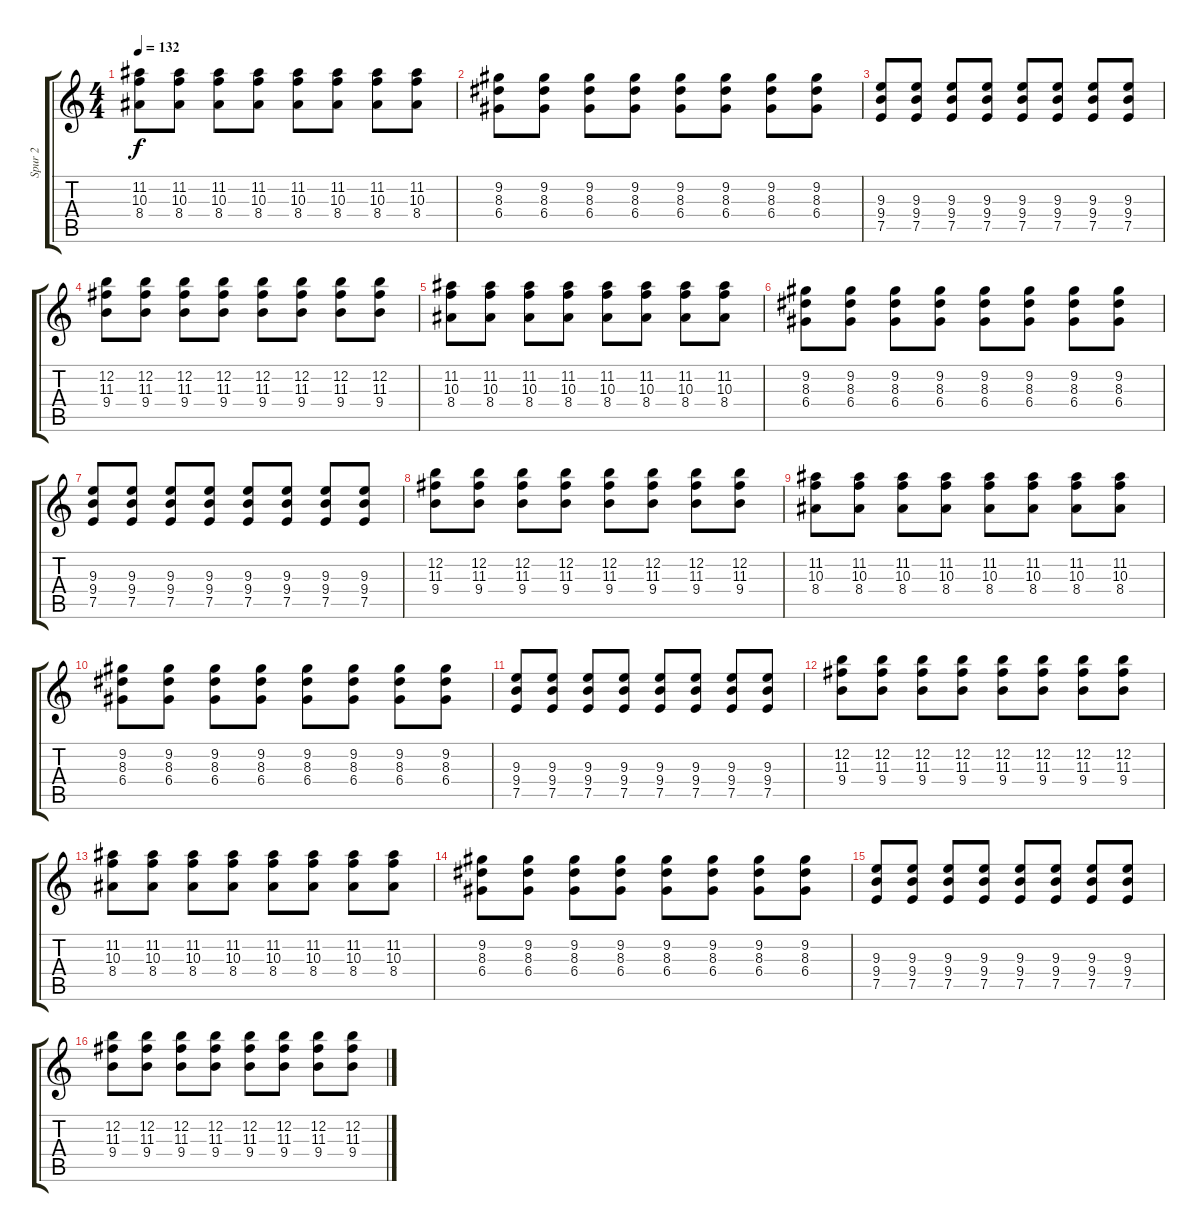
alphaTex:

\track ("Spur 2" "Spur 2") {instrument overdrivenguitar}
\staff {score tabs}
\tuning (E4 B3 G3 D3 A2 E2) {hide}
\ts (4 4)
\tempo 132
\clef g2
\ks c
(11.2 10.3 8.4).8{dy f} (11.2 10.3 8.4).8 (11.2 10.3 8.4).8 (11.2 10.3 8.4).8 (11.2 10.3 8.4).8 (11.2 10.3 8.4).8 (11.2 10.3 8.4).8 (11.2 10.3 8.4).8 |
(9.2 8.3 6.4).8 (9.2 8.3 6.4).8 (9.2 8.3 6.4).8 (9.2 8.3 6.4).8 (9.2 8.3 6.4).8 (9.2 8.3 6.4).8 (9.2 8.3 6.4).8 (9.2 8.3 6.4).8 |
(9.3 9.4 7.5).8 (9.3 9.4 7.5).8 (9.3 9.4 7.5).8 (9.3 9.4 7.5).8 (9.3 9.4 7.5).8 (9.3 9.4 7.5).8 (9.3 9.4 7.5).8 (9.3 9.4 7.5).8 |
(12.2 11.3 9.4).8 (12.2 11.3 9.4).8 (12.2 11.3 9.4).8 (12.2 11.3 9.4).8 (12.2 11.3 9.4).8 (12.2 11.3 9.4).8 (12.2 11.3 9.4).8 (12.2 11.3 9.4).8 |
(11.2 10.3 8.4).8 (11.2 10.3 8.4).8 (11.2 10.3 8.4).8 (11.2 10.3 8.4).8 (11.2 10.3 8.4).8 (11.2 10.3 8.4).8 (11.2 10.3 8.4).8 (11.2 10.3 8.4).8 |
(9.2 8.3 6.4).8 (9.2 8.3 6.4).8 (9.2 8.3 6.4).8 (9.2 8.3 6.4).8 (9.2 8.3 6.4).8 (9.2 8.3 6.4).8 (9.2 8.3 6.4).8 (9.2 8.3 6.4).8 |
(9.3 9.4 7.5).8 (9.3 9.4 7.5).8 (9.3 9.4 7.5).8 (9.3 9.4 7.5).8 (9.3 9.4 7.5).8 (9.3 9.4 7.5).8 (9.3 9.4 7.5).8 (9.3 9.4 7.5).8 |
(12.2 11.3 9.4).8 (12.2 11.3 9.4).8 (12.2 11.3 9.4).8 (12.2 11.3 9.4).8 (12.2 11.3 9.4).8 (12.2 11.3 9.4).8 (12.2 11.3 9.4).8 (12.2 11.3 9.4).8 |
(11.2 10.3 8.4).8 (11.2 10.3 8.4).8 (11.2 10.3 8.4).8 (11.2 10.3 8.4).8 (11.2 10.3 8.4).8 (11.2 10.3 8.4).8 (11.2 10.3 8.4).8 (11.2 10.3 8.4).8 |
(9.2 8.3 6.4).8 (9.2 8.3 6.4).8 (9.2 8.3 6.4).8 (9.2 8.3 6.4).8 (9.2 8.3 6.4).8 (9.2 8.3 6.4).8 (9.2 8.3 6.4).8 (9.2 8.3 6.4).8 |
(9.3 9.4 7.5).8 (9.3 9.4 7.5).8 (9.3 9.4 7.5).8 (9.3 9.4 7.5).8 (9.3 9.4 7.5).8 (9.3 9.4 7.5).8 (9.3 9.4 7.5).8 (9.3 9.4 7.5).8 |
(12.2 11.3 9.4).8 (12.2 11.3 9.4).8 (12.2 11.3 9.4).8 (12.2 11.3 9.4).8 (12.2 11.3 9.4).8 (12.2 11.3 9.4).8 (12.2 11.3 9.4).8 (12.2 11.3 9.4).8 |
(11.2 10.3 8.4).8 (11.2 10.3 8.4).8 (11.2 10.3 8.4).8 (11.2 10.3 8.4).8 (11.2 10.3 8.4).8 (11.2 10.3 8.4).8 (11.2 10.3 8.4).8 (11.2 10.3 8.4).8 |
(9.2 8.3 6.4).8 (9.2 8.3 6.4).8 (9.2 8.3 6.4).8 (9.2 8.3 6.4).8 (9.2 8.3 6.4).8 (9.2 8.3 6.4).8 (9.2 8.3 6.4).8 (9.2 8.3 6.4).8 |
(9.3 9.4 7.5).8 (9.3 9.4 7.5).8 (9.3 9.4 7.5).8 (9.3 9.4 7.5).8 (9.3 9.4 7.5).8 (9.3 9.4 7.5).8 (9.3 9.4 7.5).8 (9.3 9.4 7.5).8 |
(12.2 11.3 9.4).8 (12.2 11.3 9.4).8 (12.2 11.3 9.4).8 (12.2 11.3 9.4).8 (12.2 11.3 9.4).8 (12.2 11.3 9.4).8 (12.2 11.3 9.4).8 (12.2 11.3 9.4).8
